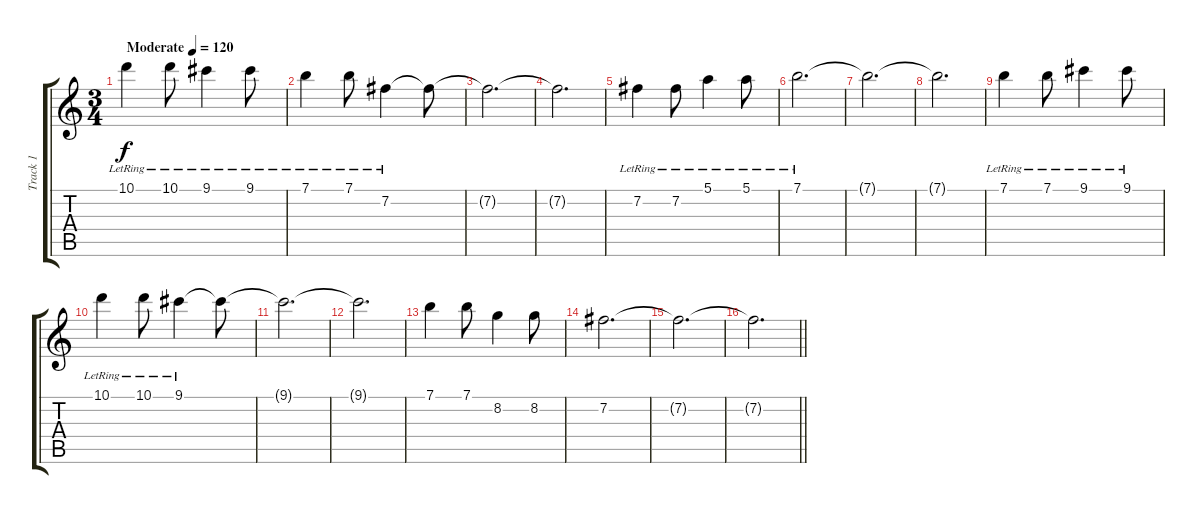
\track ("Track 1" "Track 1") {instrument acousticguitarsteel}
\staff {score tabs}
\tuning (E4 B3 G3 D3 A2 E2) {hide}
\ts (3 4)
\tempo (120 "Moderate")
\clef g2
\ks c
10.1{lr}.4{dy f instrument acousticguitarsteel} 10.1{lr}.8 9.1{lr}.4 9.1{lr}.8 |
7.1{lr}.4 7.1{lr}.8 7.2{lr}.4 7.2{t}.8 |
7.2{t}.2{d} |
7.2{t}.2{d} |
7.2{lr}.4 7.2{lr}.8 5.1{lr}.4 5.1{lr}.8 |
7.1{lr}.2{d} |
7.1{t}.2{d} |
7.1{t}.2{d} |
7.1{lr}.4 7.1{lr}.8 9.1{lr}.4 9.1{lr}.8 |
10.1{lr}.4 10.1{lr}.8 9.1{lr}.4 9.1{t}.8 |
9.1{t}.2{d} |
9.1{t}.2{d} |
7.1.4 7.1.8 8.2.4 8.2.8 |
7.2.2{d} |
7.2{t}.2{d} |
\barLineRight lightlight
7.2{t}.2{d}
